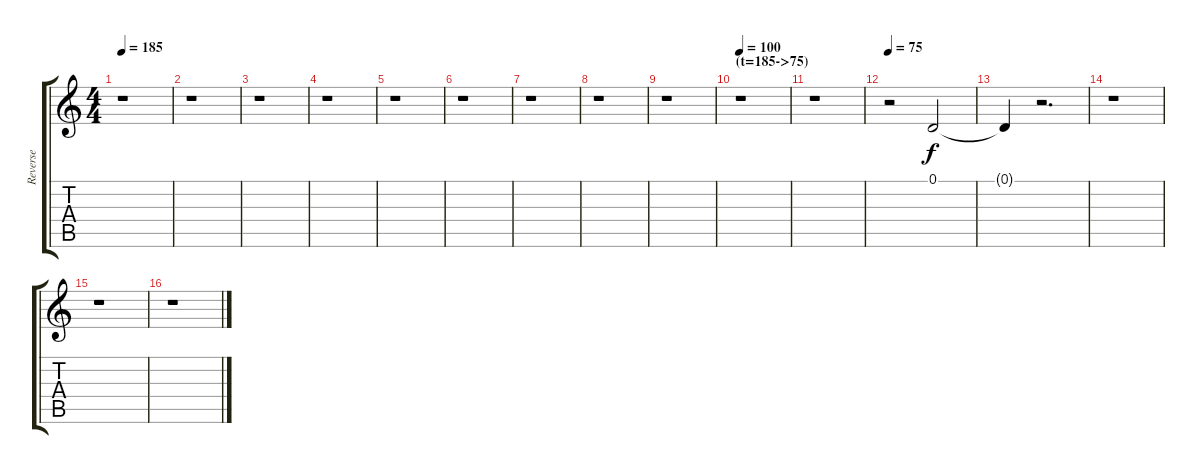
\track ("Reverse" "Reverse") {instrument reversecymbal}
\staff {score tabs}
\tuning (D4 A3 F3 C3 G2 D2) {hide}
\ts (4 4)
\tempo 185
\clef g2
\ks c
r.1{dy f} |
r.1 |
r.1 |
r.1 |
r.1 |
r.1 |
r.1 |
r.1 |
r.1 |
\section ("" "(t=185->75)")
\tempo 100
r.1 |
r.1 |
\tempo 75
r.2{volume 16 balance 8 instrument reversecymbal} 0.1.2 |
0.1{t}.4 r.2{d} |
r.1 |
r.1 |
r.1
